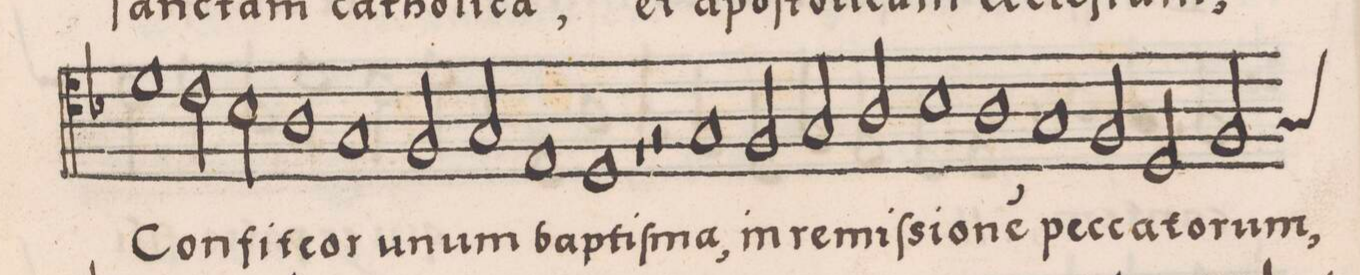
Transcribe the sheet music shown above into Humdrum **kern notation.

**kern	**text
*I"BASSVS	*
*clefC4	*
*k[b-]	*
*met(c|)	*
*M2/1	*
1r	.
=211	=211
1d	Con-
2c\	-fi-
2B-\	-te-
=212	=212
1A	-or
1G	u-
=213	=213
2F/	-num
2G/	bap-
1E	-tiſ-
=214	=214
1D	-ma,
1r	.
=215	=215
2r	.
1G	in
2F/	re-
=216	=216
2G/	-miſ-
2A/	-si-
1B-	-o-
=217	=217
1A	-ne(m)
1G	pec-
=218	=218
2F/	-ca-
2D/	-to-
*custos:G	*
2F/	-rum-
*-	*-
